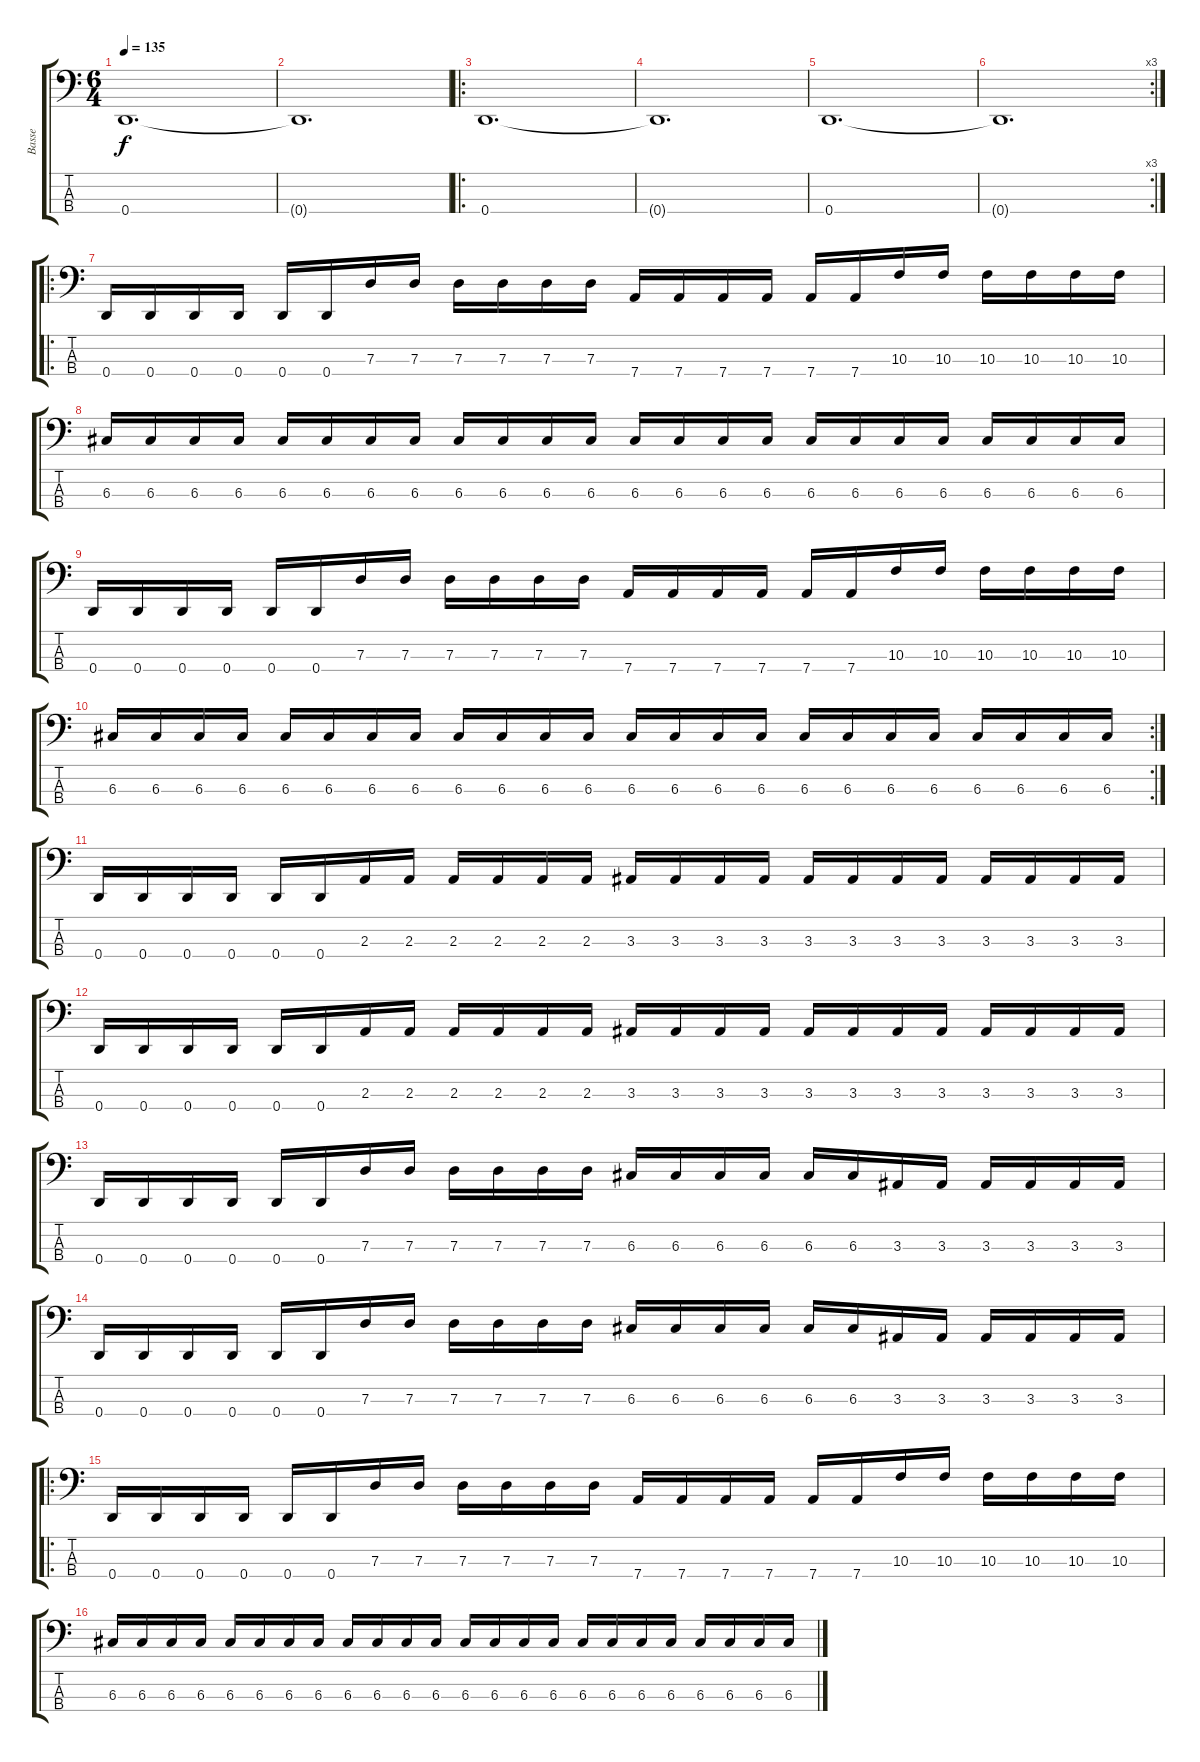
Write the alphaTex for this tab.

\track ("Basse" "Basse") {instrument electricbassfinger}
\staff {score tabs}
\tuning (F2 C2 G1 D1) {hide}
\ts (6 4)
\tempo 135
\clef f4
\ks c
0.4.1{d dy f} |
0.4{t}.1{d} |
\ro
0.4.1{d} |
0.4{t}.1{d} |
0.4.1{d} |
\rc 3
0.4{t}.1{d} |
\ro
0.4.16 0.4.16 0.4.16 0.4.16 0.4.16 0.4.16 7.3.16 7.3.16 7.3.16 7.3.16 7.3.16 7.3.16 7.4.16 7.4.16 7.4.16 7.4.16 7.4.16 7.4.16 10.3.16 10.3.16 10.3.16 10.3.16 10.3.16 10.3.16 |
6.3.16 6.3.16 6.3.16 6.3.16 6.3.16 6.3.16 6.3.16 6.3.16 6.3.16 6.3.16 6.3.16 6.3.16 6.3.16 6.3.16 6.3.16 6.3.16 6.3.16 6.3.16 6.3.16 6.3.16 6.3.16 6.3.16 6.3.16 6.3.16 |
0.4.16 0.4.16 0.4.16 0.4.16 0.4.16 0.4.16 7.3.16 7.3.16 7.3.16 7.3.16 7.3.16 7.3.16 7.4.16 7.4.16 7.4.16 7.4.16 7.4.16 7.4.16 10.3.16 10.3.16 10.3.16 10.3.16 10.3.16 10.3.16 |
\rc 2
6.3.16 6.3.16 6.3.16 6.3.16 6.3.16 6.3.16 6.3.16 6.3.16 6.3.16 6.3.16 6.3.16 6.3.16 6.3.16 6.3.16 6.3.16 6.3.16 6.3.16 6.3.16 6.3.16 6.3.16 6.3.16 6.3.16 6.3.16 6.3.16 |
0.4.16 0.4.16 0.4.16 0.4.16 0.4.16 0.4.16 2.3.16 2.3.16 2.3.16 2.3.16 2.3.16 2.3.16 3.3.16 3.3.16 3.3.16 3.3.16 3.3.16 3.3.16 3.3.16 3.3.16 3.3.16 3.3.16 3.3.16 3.3.16 |
0.4.16 0.4.16 0.4.16 0.4.16 0.4.16 0.4.16 2.3.16 2.3.16 2.3.16 2.3.16 2.3.16 2.3.16 3.3.16 3.3.16 3.3.16 3.3.16 3.3.16 3.3.16 3.3.16 3.3.16 3.3.16 3.3.16 3.3.16 3.3.16 |
0.4.16 0.4.16 0.4.16 0.4.16 0.4.16 0.4.16 7.3.16 7.3.16 7.3.16 7.3.16 7.3.16 7.3.16 6.3.16 6.3.16 6.3.16 6.3.16 6.3.16 6.3.16 3.3.16 3.3.16 3.3.16 3.3.16 3.3.16 3.3.16 |
0.4.16 0.4.16 0.4.16 0.4.16 0.4.16 0.4.16 7.3.16 7.3.16 7.3.16 7.3.16 7.3.16 7.3.16 6.3.16 6.3.16 6.3.16 6.3.16 6.3.16 6.3.16 3.3.16 3.3.16 3.3.16 3.3.16 3.3.16 3.3.16 |
\ro
0.4.16 0.4.16 0.4.16 0.4.16 0.4.16 0.4.16 7.3.16 7.3.16 7.3.16 7.3.16 7.3.16 7.3.16 7.4.16 7.4.16 7.4.16 7.4.16 7.4.16 7.4.16 10.3.16 10.3.16 10.3.16 10.3.16 10.3.16 10.3.16 |
6.3.16 6.3.16 6.3.16 6.3.16 6.3.16 6.3.16 6.3.16 6.3.16 6.3.16 6.3.16 6.3.16 6.3.16 6.3.16 6.3.16 6.3.16 6.3.16 6.3.16 6.3.16 6.3.16 6.3.16 6.3.16 6.3.16 6.3.16 6.3.16
